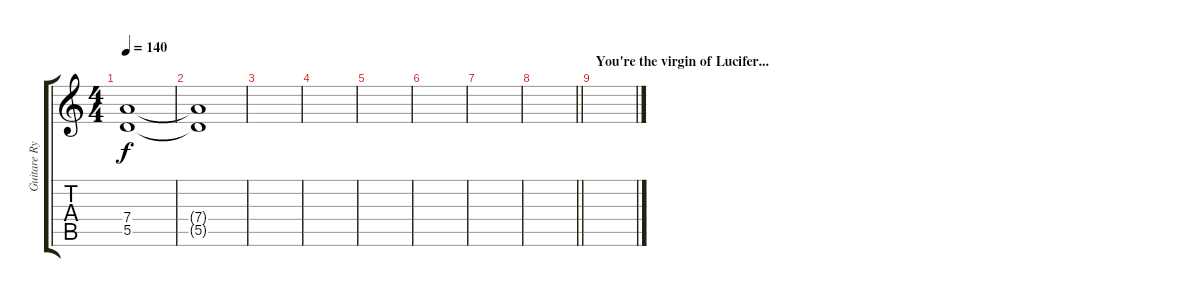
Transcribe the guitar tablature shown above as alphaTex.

\track ("Guitare Rythme" "Guitare Ry") {instrument distortionguitar}
\staff {score tabs}
\tuning (E4 B3 G3 D3 A2 E2) {hide}
\ts (4 4)
\tempo 140
\clef g2
\ks c
(7.4 5.5).1{dy f} |
(7.4{t} 5.5{t}).1 |
|
|
|
|
|
\barLineRight lightlight
|
\section ("" "You're the virgin of Lucifer...")
